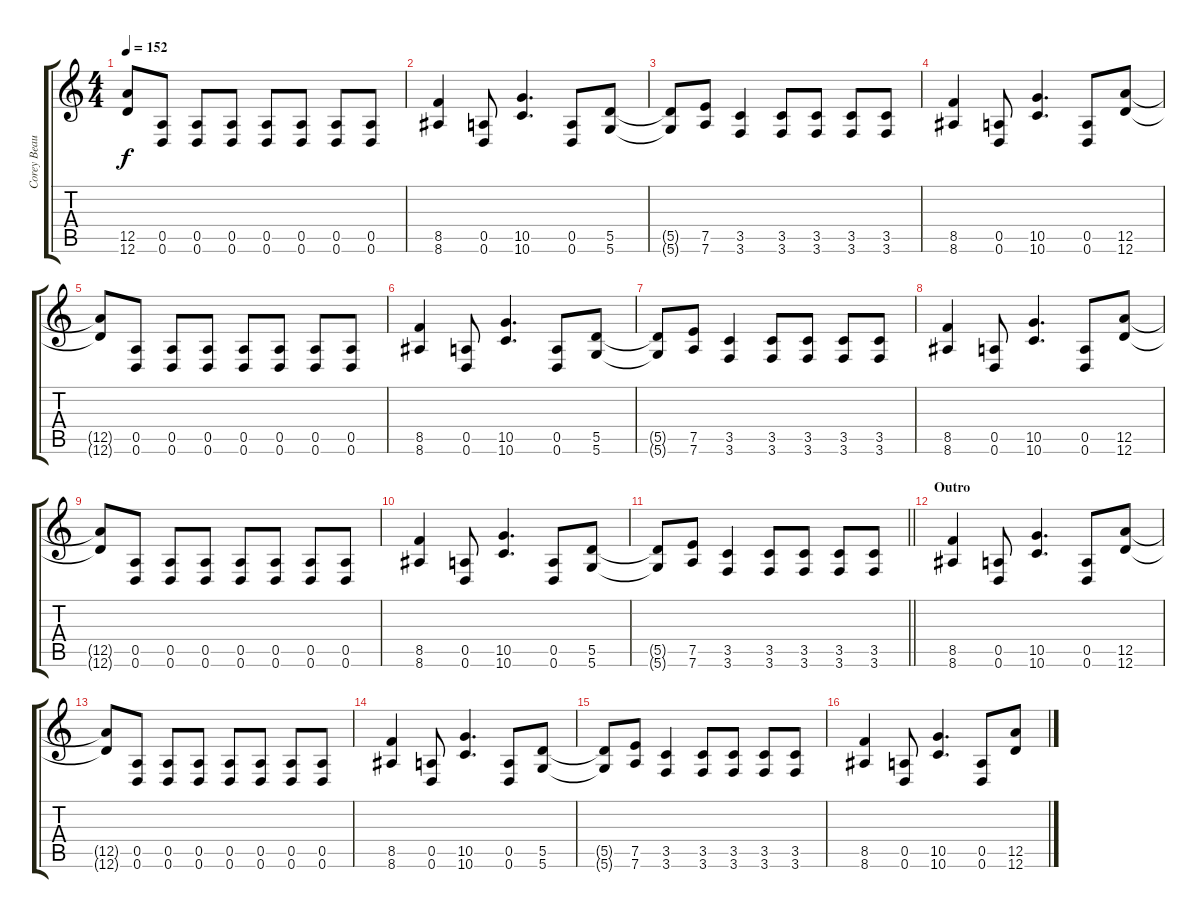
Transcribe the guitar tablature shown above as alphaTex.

\track ("Corey Beaulieu" "Corey Beau") {instrument overdrivenguitar}
\staff {score tabs}
\tuning (E4 B3 G3 D3 A2 D2) {hide}
\ts (4 4)
\tempo 152
\clef g2
\ks c
(12.5{t} 12.6{t}).8{dy f} (0.5 0.6).8 (0.5 0.6).8 (0.5 0.6).8 (0.5 0.6).8 (0.5 0.6).8 (0.5 0.6).8 (0.5 0.6).8 |
(8.5 8.6).4 (0.5 0.6).8 (10.5 10.6).4{d} (0.5 0.6).8 (5.5 5.6).8 |
(5.5{t} 5.6{t}).8 (7.5 7.6).8 (3.5 3.6).4 (3.5 3.6).8 (3.5 3.6).8 (3.5 3.6).8 (3.5 3.6).8 |
(8.5 8.6).4 (0.5 0.6).8 (10.5 10.6).4{d} (0.5 0.6).8 (12.5 12.6).8 |
(12.5{t} 12.6{t}).8 (0.5 0.6).8 (0.5 0.6).8 (0.5 0.6).8 (0.5 0.6).8 (0.5 0.6).8 (0.5 0.6).8 (0.5 0.6).8 |
(8.5 8.6).4 (0.5 0.6).8 (10.5 10.6).4{d} (0.5 0.6).8 (5.5 5.6).8 |
(5.5{t} 5.6{t}).8 (7.5 7.6).8 (3.5 3.6).4 (3.5 3.6).8 (3.5 3.6).8 (3.5 3.6).8 (3.5 3.6).8 |
(8.5 8.6).4 (0.5 0.6).8 (10.5 10.6).4{d} (0.5 0.6).8 (12.5 12.6).8 |
(12.5{t} 12.6{t}).8 (0.5 0.6).8 (0.5 0.6).8 (0.5 0.6).8 (0.5 0.6).8 (0.5 0.6).8 (0.5 0.6).8 (0.5 0.6).8 |
(8.5 8.6).4 (0.5 0.6).8 (10.5 10.6).4{d} (0.5 0.6).8 (5.5 5.6).8 |
\barLineRight lightlight
(5.5{t} 5.6{t}).8 (7.5 7.6).8 (3.5 3.6).4 (3.5 3.6).8 (3.5 3.6).8 (3.5 3.6).8 (3.5 3.6).8 |
\section ("" "Outro")
(8.5 8.6).4 (0.5 0.6).8 (10.5 10.6).4{d} (0.5 0.6).8 (12.5 12.6).8 |
(12.5{t} 12.6{t}).8 (0.5 0.6).8 (0.5 0.6).8 (0.5 0.6).8 (0.5 0.6).8 (0.5 0.6).8 (0.5 0.6).8 (0.5 0.6).8 |
(8.5 8.6).4 (0.5 0.6).8 (10.5 10.6).4{d} (0.5 0.6).8 (5.5 5.6).8 |
(5.5{t} 5.6{t}).8 (7.5 7.6).8 (3.5 3.6).4 (3.5 3.6).8 (3.5 3.6).8 (3.5 3.6).8 (3.5 3.6).8 |
(8.5 8.6).4 (0.5 0.6).8 (10.5 10.6).4{d} (0.5 0.6).8 (12.5 12.6).8
